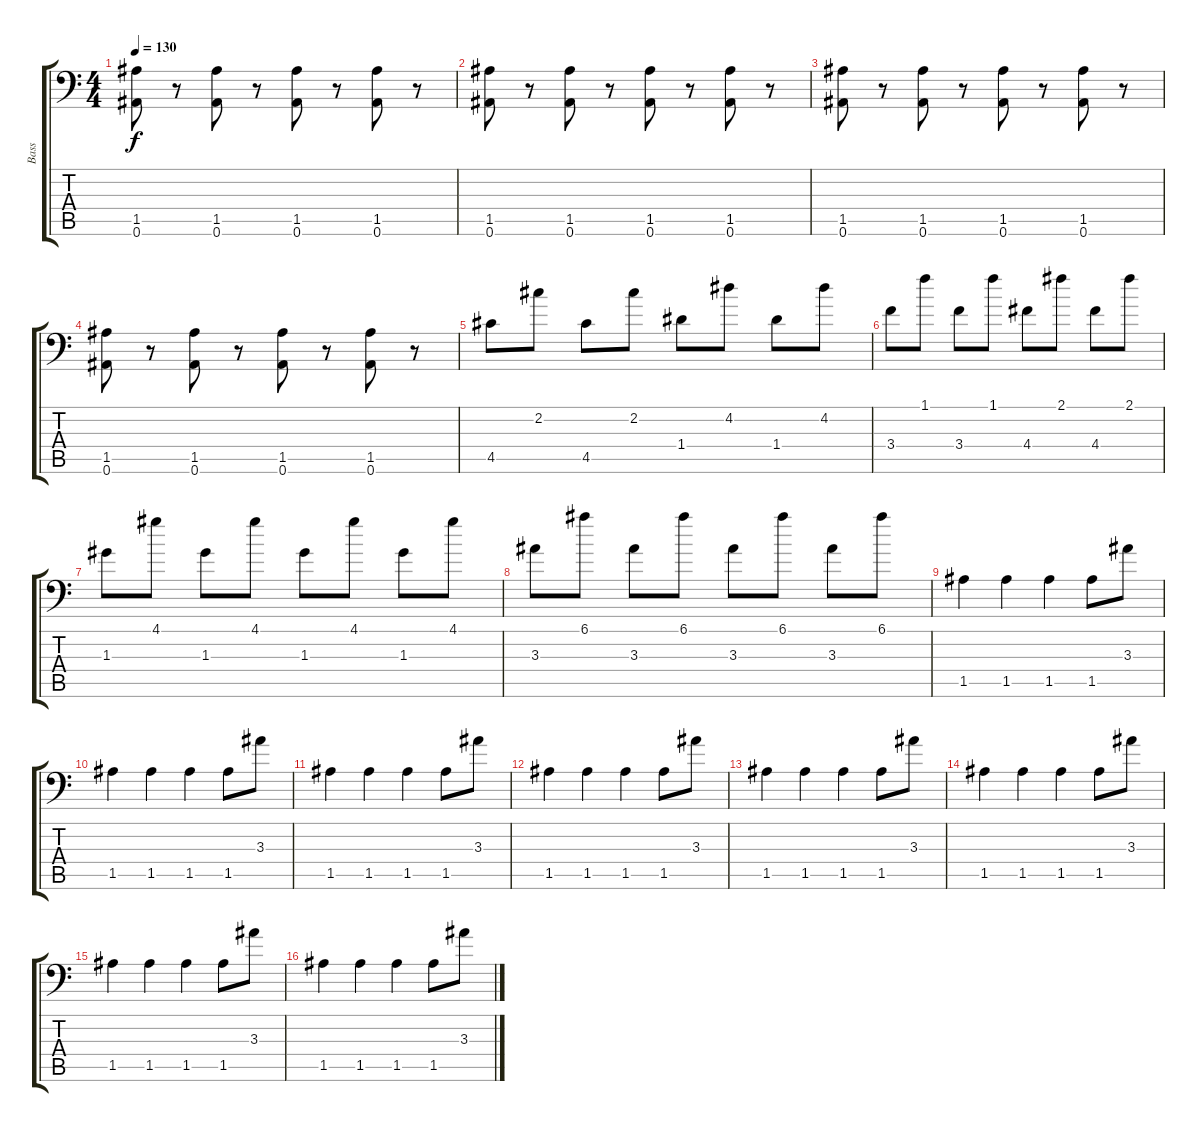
\track ("Bass" "Bass") {instrument slapbass2}
\staff {score tabs}
\tuning (E4 B3 G3 D3 A2 Bb1) {hide}
\ts (4 4)
\tempo 130
\clef f4
\ks c
(1.5 0.6).8{dy f} r.8 (1.5 0.6).8 r.8 (1.5 0.6).8 r.8 (1.5 0.6).8 r.8 |
(1.5 0.6).8 r.8 (1.5 0.6).8 r.8 (1.5 0.6).8 r.8 (1.5 0.6).8 r.8 |
(1.5 0.6).8 r.8 (1.5 0.6).8 r.8 (1.5 0.6).8 r.8 (1.5 0.6).8 r.8 |
(1.5 0.6).8 r.8 (1.5 0.6).8 r.8 (1.5 0.6).8 r.8 (1.5 0.6).8 r.8 |
4.5.8 2.2.8 4.5.8 2.2.8 1.4.8 4.2.8 1.4.8 4.2.8 |
3.4.8 1.1.8 3.4.8 1.1.8 4.4.8 2.1.8 4.4.8 2.1.8 |
1.3.8 4.1.8 1.3.8 4.1.8 1.3.8 4.1.8 1.3.8 4.1.8 |
3.3.8 6.1.8 3.3.8 6.1.8 3.3.8 6.1.8 3.3.8 6.1.8 |
1.5.4 1.5.4 1.5.4 1.5.8 3.3.8 |
1.5.4 1.5.4 1.5.4 1.5.8 3.3.8 |
1.5.4 1.5.4 1.5.4 1.5.8 3.3.8 |
1.5.4 1.5.4 1.5.4 1.5.8 3.3.8 |
1.5.4 1.5.4 1.5.4 1.5.8 3.3.8 |
1.5.4 1.5.4 1.5.4 1.5.8 3.3.8 |
1.5.4 1.5.4 1.5.4 1.5.8 3.3.8 |
1.5.4 1.5.4 1.5.4 1.5.8 3.3.8
